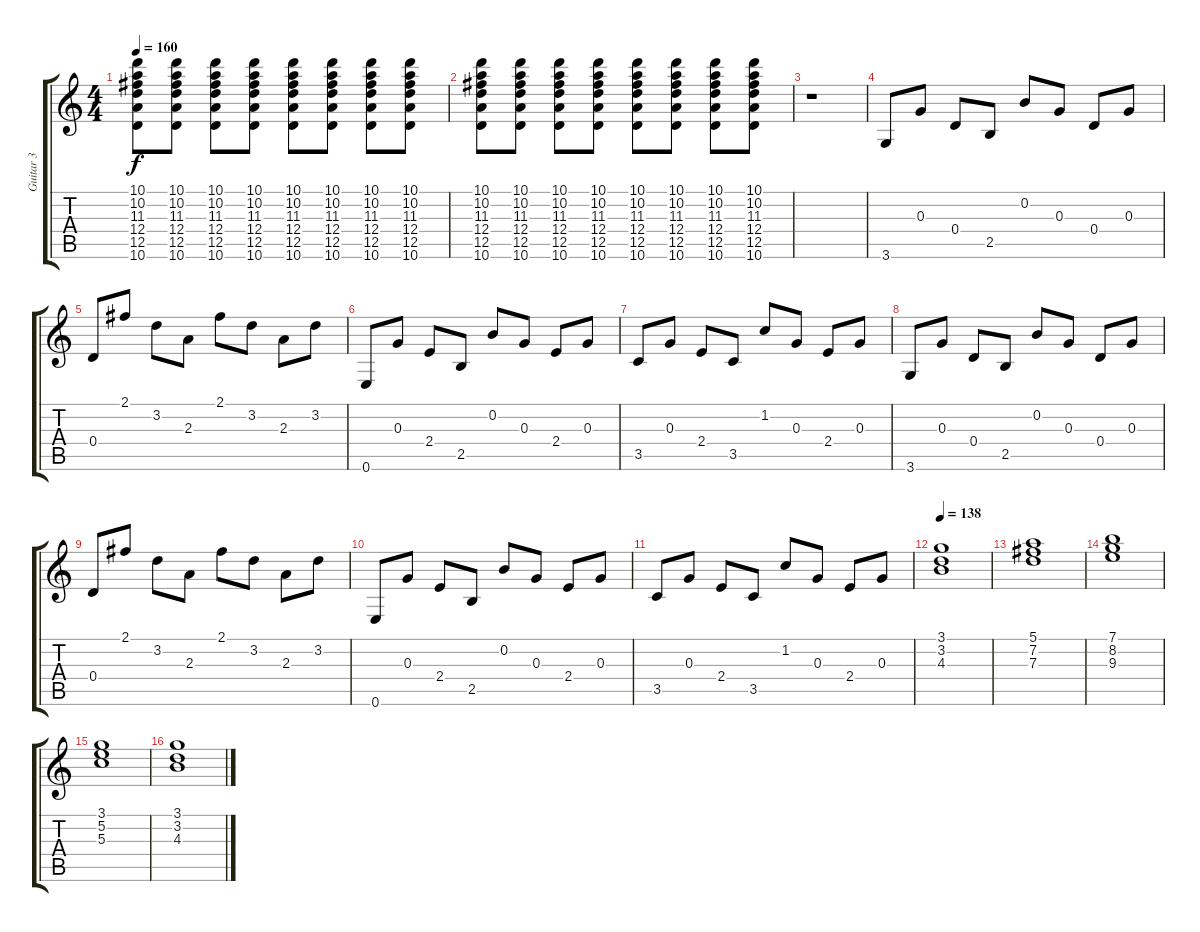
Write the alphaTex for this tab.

\track ("Guitar 3" "Guitar 3") {instrument acousticguitarnylon}
\staff {score tabs}
\tuning (E4 B3 G3 D3 A2 E2) {hide}
\ts (4 4)
\tempo 160
\clef g2
\ks c
(10.1 10.2 11.3 12.4 12.5 10.6).8{dy f} (10.1 10.2 11.3 12.4 12.5 10.6).8 (10.1 10.2 11.3 12.4 12.5 10.6).8 (10.1 10.2 11.3 12.4 12.5 10.6).8 (10.1 10.2 11.3 12.4 12.5 10.6).8 (10.1 10.2 11.3 12.4 12.5 10.6).8 (10.1 10.2 11.3 12.4 12.5 10.6).8 (10.1 10.2 11.3 12.4 12.5 10.6).8 |
(10.1 10.2 11.3 12.4 12.5 10.6).8 (10.1 10.2 11.3 12.4 12.5 10.6).8 (10.1 10.2 11.3 12.4 12.5 10.6).8 (10.1 10.2 11.3 12.4 12.5 10.6).8 (10.1 10.2 11.3 12.4 12.5 10.6).8 (10.1 10.2 11.3 12.4 12.5 10.6).8 (10.1 10.2 11.3 12.4 12.5 10.6).8 (10.1 10.2 11.3 12.4 12.5 10.6).8 |
r.1 |
3.6.8 0.3.8 0.4.8 2.5.8 0.2.8 0.3.8 0.4.8 0.3.8 |
0.4.8 2.1.8 3.2.8 2.3.8 2.1.8 3.2.8 2.3.8 3.2.8 |
0.6.8 0.3.8 2.4.8 2.5.8 0.2.8 0.3.8 2.4.8 0.3.8 |
3.5.8 0.3.8 2.4.8 3.5.8 1.2.8 0.3.8 2.4.8 0.3.8 |
3.6.8 0.3.8 0.4.8 2.5.8 0.2.8 0.3.8 0.4.8 0.3.8 |
0.4.8 2.1.8 3.2.8 2.3.8 2.1.8 3.2.8 2.3.8 3.2.8 |
0.6.8 0.3.8 2.4.8 2.5.8 0.2.8 0.3.8 2.4.8 0.3.8 |
3.5.8 0.3.8 2.4.8 3.5.8 1.2.8 0.3.8 2.4.8 0.3.8 |
\tempo 138
(3.1 3.2 4.3).1 |
(5.1 7.2 7.3).1 |
(7.1 8.2 9.3).1 |
(3.1 5.2 5.3).1 |
(3.1 3.2 4.3).1
